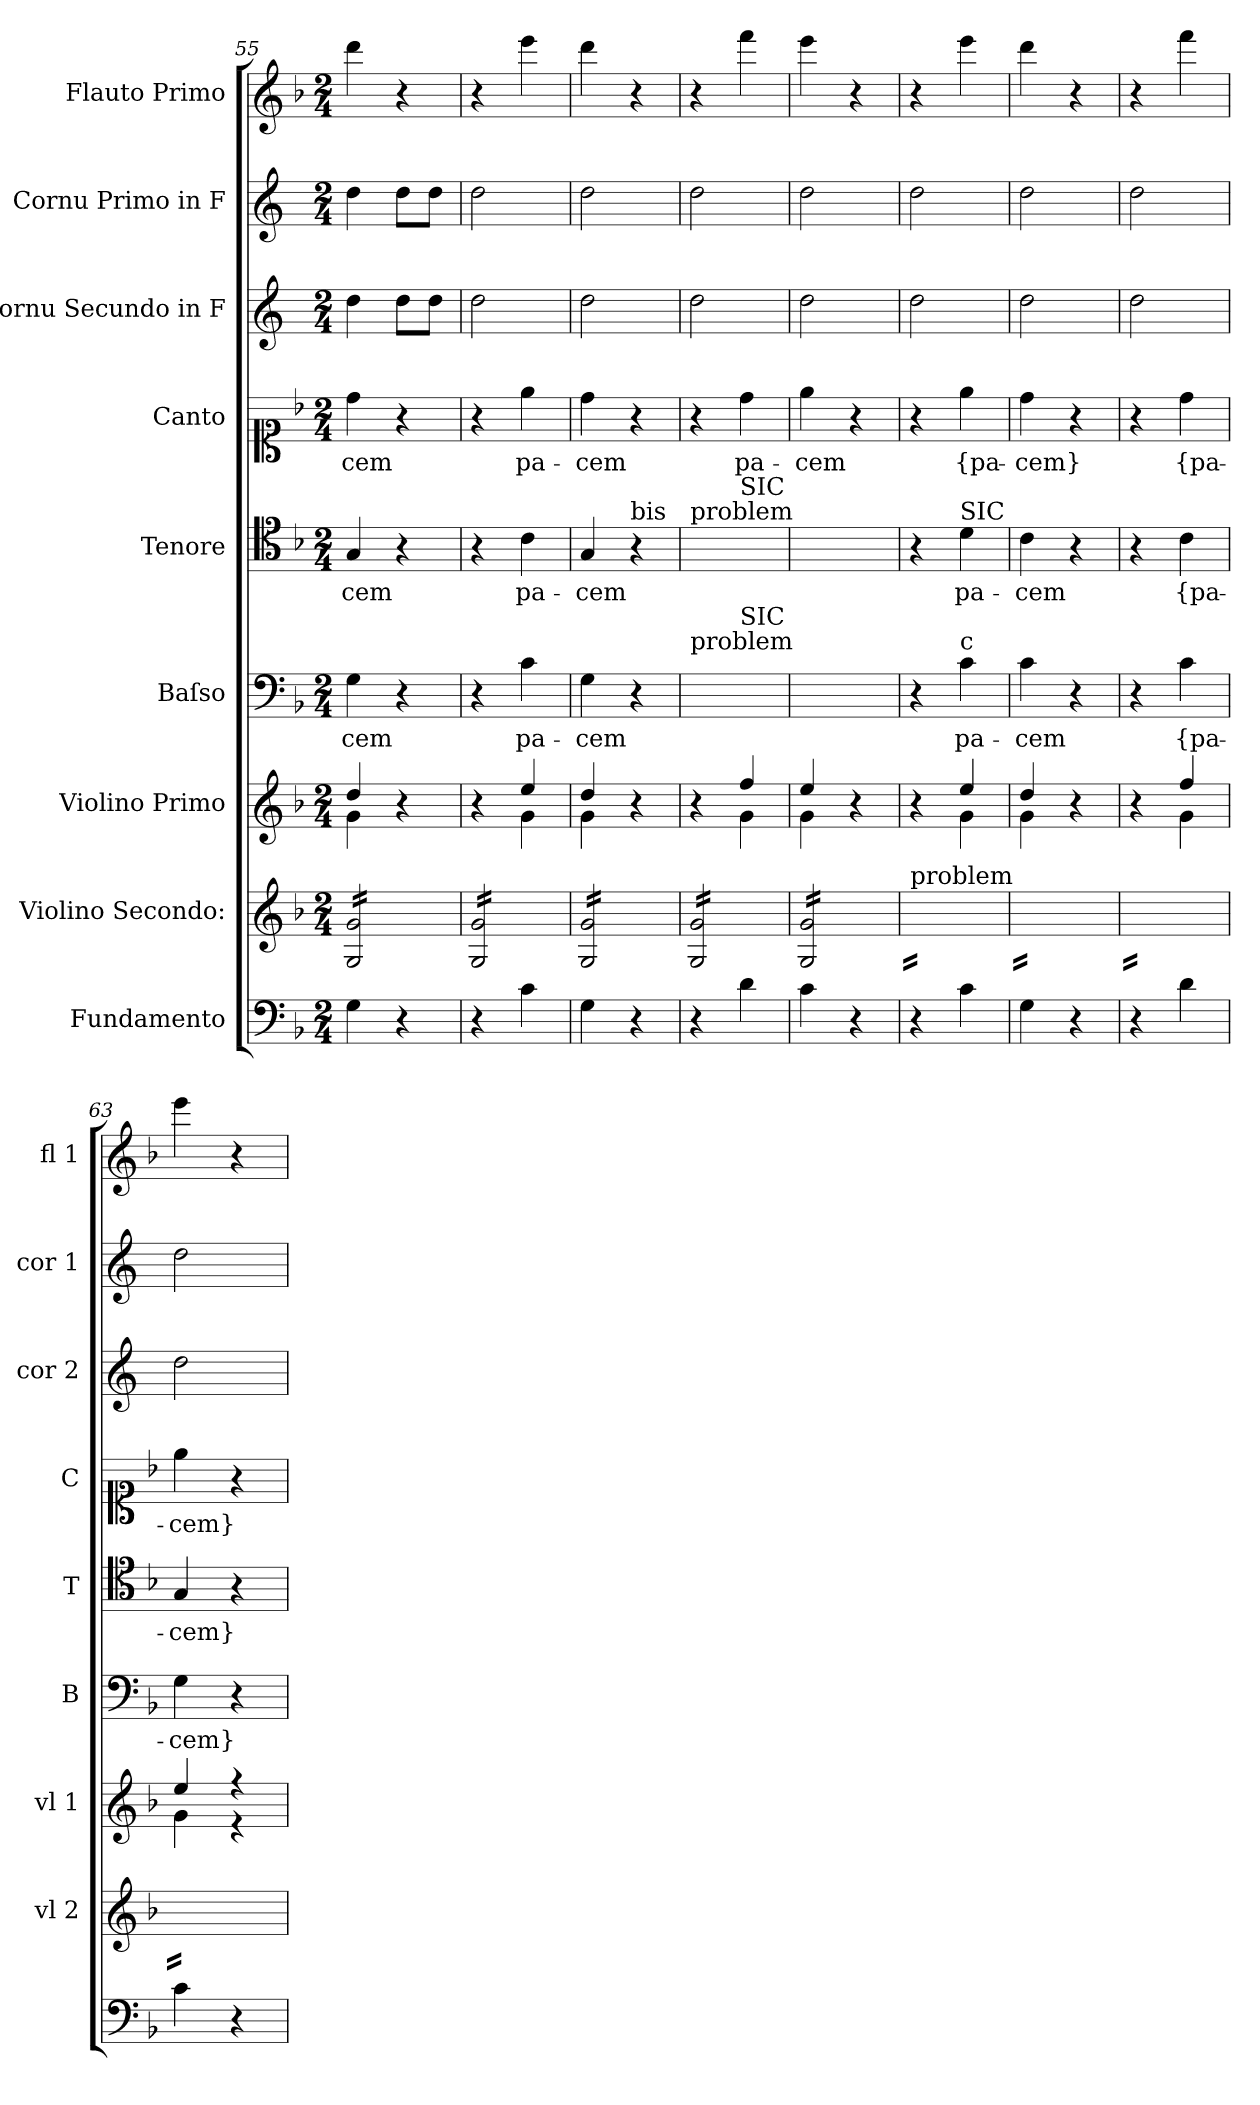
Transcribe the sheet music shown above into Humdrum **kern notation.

**kern	**kern	**kern	**kern	**text	**kern	**text	**kern	**text	**kern	**kern	**kern
*part9	*part8	*part7	*part6	*part6	*part5	*part5	*part4	*part4	*part3	*part2	*part1
*staff9	*staff8	*staff7	*staff6	*staff6	*staff5	*staff5	*staff4	*staff4	*staff3	*staff2	*staff1
*I"Fundamento	*I"Violino Secondo:	*I"Violino Primo	*I"Baſso	*	*I"Tenore	*	*I"Canto	*	*I"Cornu Secundo in F	*I"Cornu Primo in F	*I"Flauto Primo
*	*I'vl 2	*I'vl 1	*I'B	*	*I'T	*	*I'C	*	*I'cor 2	*I'cor 1	*I'fl 1
*clefF4	*clefG2	*clefG2	*clefF4	*	*clefC4	*	*clefC1	*	*clefG2	*clefG2	*clefG2
*	*	*	*	*	*	*	*	*	*ITrd4c7	*ITrd4c7	*
*k[b-]	*k[b-]	*k[b-]	*k[b-]	*	*k[b-]	*	*k[b-]	*	*k[b-]	*k[b-]	*k[b-]
*M2/4	*M2/4	*M2/4	*M2/4	*	*M2/4	*	*M2/4	*	*M2/4	*M2/4	*M2/4
=55	=55	=55	=55	=55	=55	=55	=55	=55	=55	=55	=55
*	*	*^	*	*	*	*	*	*	*	*	*
*	*tremolo	*	*	*	*	*	*	*	*	*	*	*
4G\	16G/ 16g/LL	4dd/	4g\	4G\	-cem	4G/	-cem	4dd\	-cem	4g\	4g\	4ddd\
.	16G/ 16g/	.	.	.	.	.	.	.	.	.	.	.
.	16G/ 16g/	.	.	.	.	.	.	.	.	.	.	.
.	16G/ 16g/	.	.	.	.	.	.	.	.	.	.	.
4r	16G/ 16g/	4r	4ryy	4r	.	4r	.	4r	.	8g\L	8g\L	4r
.	16G/ 16g/	.	.	.	.	.	.	.	.	.	.	.
.	16G/ 16g/	.	.	.	.	.	.	.	.	8g\J	8g\J	.
.	16G/ 16g/JJ	.	.	.	.	.	.	.	.	.	.	.
=56	=56	=56	=56	=56	=56	=56	=56	=56	=56	=56	=56	=56
4r	16G/ 16g/LL	4r	4ryy	4r	.	4r	.	4r	.	2g\	2g\	4r
.	16G/ 16g/	.	.	.	.	.	.	.	.	.	.	.
.	16G/ 16g/	.	.	.	.	.	.	.	.	.	.	.
.	16G/ 16g/	.	.	.	.	.	.	.	.	.	.	.
4c\	16G/ 16g/	4ee/	4g\	4c\	pa-	4c\	pa-	4ee\	pa-	.	.	4eee\
.	16G/ 16g/	.	.	.	.	.	.	.	.	.	.	.
.	16G/ 16g/	.	.	.	.	.	.	.	.	.	.	.
.	16G/ 16g/JJ	.	.	.	.	.	.	.	.	.	.	.
=57	=57	=57	=57	=57	=57	=57	=57	=57	=57	=57	=57	=57
4G\	16G/ 16g/LL	4dd/	4g\	4G\	-cem	4G/	-cem	4dd\	-cem	2g\	2g\	4ddd\
.	16G/ 16g/	.	.	.	.	.	.	.	.	.	.	.
.	16G/ 16g/	.	.	.	.	.	.	.	.	.	.	.
.	16G/ 16g/	.	.	.	.	.	.	.	.	.	.	.
!	!	!	!	!	!	!LO:TX:a:t=bis	!	!	!	!	!	!
4r	16G/ 16g/	4r	4ryy	4r	.	4r	.	4r	.	.	.	4r
.	16G/ 16g/	.	.	.	.	.	.	.	.	.	.	.
.	16G/ 16g/	.	.	.	.	.	.	.	.	.	.	.
.	16G/ 16g/JJ	.	.	.	.	.	.	.	.	.	.	.
=58	=58	=58	=58	=58	=58	=58	=58	=58	=58	=58	=58	=58
!	!	!	!	!	!	!LO:TX:a:t=problem	!	!	!	!	!	!
!	!	!	!	!LO:TX:a:t=problem	!	!	!	!	!	!	!	!
4r	16G/ 16g/LL	4r	4ryy	4ryy	.	4ryy	.	4r	.	2g\	2g\	4r
.	16G/ 16g/	.	.	.	.	.	.	.	.	.	.	.
.	16G/ 16g/	.	.	.	.	.	.	.	.	.	.	.
.	16G/ 16g/	.	.	.	.	.	.	.	.	.	.	.
!	!	!	!	!	!	!LO:TX:a:t=SIC	!	!	!	!	!	!
!	!	!	!	!LO:TX:a:t=SIC	!	!	!	!	!	!	!	!
4d\	16G/ 16g/	4ff/	4g\	4c\yy	pa-	4c\yy	pa-	4dd\	pa-	.	.	4fff\
.	16G/ 16g/	.	.	.	.	.	.	.	.	.	.	.
.	16G/ 16g/	.	.	.	.	.	.	.	.	.	.	.
.	16G/ 16g/JJ	.	.	.	.	.	.	.	.	.	.	.
=59	=59	=59	=59	=59	=59	=59	=59	=59	=59	=59	=59	=59
4c\	16G/ 16g/LL	4ee/	4g\	4G\yy	-cem	4G/yy	-cem	4ee\	-cem	2g\	2g\	4eee\
.	16G/ 16g/	.	.	.	.	.	.	.	.	.	.	.
.	16G/ 16g/	.	.	.	.	.	.	.	.	.	.	.
.	16G/ 16g/	.	.	.	.	.	.	.	.	.	.	.
4r	16G/ 16g/	4r	4ryy	4ryy	.	4ryy	.	4r	.	.	.	4r
.	16G/ 16g/	.	.	.	.	.	.	.	.	.	.	.
.	16G/ 16g/	.	.	.	.	.	.	.	.	.	.	.
.	16G/ 16g/JJ	.	.	.	.	.	.	.	.	.	.	.
=60	=60	=60	=60	=60	=60	=60	=60	=60	=60	=60	=60	=60
!	!LO:TX:a:t=problem	!	!	!	!	!	!	!	!	!	!	!
4r	16Gyy/ 16gyy/LL	4r	4ryy	4r	.	4r	.	4r	.	2g\	2g\	4r
.	16Gyy/ 16gyy/	.	.	.	.	.	.	.	.	.	.	.
.	16Gyy/ 16gyy/	.	.	.	.	.	.	.	.	.	.	.
.	16Gyy/ 16gyy/	.	.	.	.	.	.	.	.	.	.	.
!	!	!	!	!	!	!LO:TX:a:t=SIC	!	!	!	!	!	!
!	!	!	!	!LO:TX:a:t=c	!	!	!	!	!	!	!	!
4c\	16Gyy/ 16gyy/	4ee/	4g\	4c\	pa-	4d\	pa-	4ee\	{pa-	.	.	4eee\
.	16Gyy/ 16gyy/	.	.	.	.	.	.	.	.	.	.	.
.	16Gyy/ 16gyy/	.	.	.	.	.	.	.	.	.	.	.
.	16Gyy/ 16gyy/JJ	.	.	.	.	.	.	.	.	.	.	.
=61	=61	=61	=61	=61	=61	=61	=61	=61	=61	=61	=61	=61
4G\	16Gyy/ 16gyy/LL	4dd/	4g\	4c\	-cem	4c\	-cem	4dd\	-cem}	2g\	2g\	4ddd\
.	16Gyy/ 16gyy/	.	.	.	.	.	.	.	.	.	.	.
.	16Gyy/ 16gyy/	.	.	.	.	.	.	.	.	.	.	.
.	16Gyy/ 16gyy/	.	.	.	.	.	.	.	.	.	.	.
4r	16Gyy/ 16gyy/	4r	4ryy	4r	.	4r	.	4r	.	.	.	4r
.	16Gyy/ 16gyy/	.	.	.	.	.	.	.	.	.	.	.
.	16Gyy/ 16gyy/	.	.	.	.	.	.	.	.	.	.	.
.	16Gyy/ 16gyy/JJ	.	.	.	.	.	.	.	.	.	.	.
=62	=62	=62	=62	=62	=62	=62	=62	=62	=62	=62	=62	=62
4r	16Gyy/ 16gyy/LL	4r	4ryy	4r	.	4r	.	4r	.	2g\	2g\	4r
.	16Gyy/ 16gyy/	.	.	.	.	.	.	.	.	.	.	.
.	16Gyy/ 16gyy/	.	.	.	.	.	.	.	.	.	.	.
.	16Gyy/ 16gyy/	.	.	.	.	.	.	.	.	.	.	.
4d\	16Gyy/ 16gyy/	4ff/	4g\	4c\	{pa-	4c\	{pa-	4dd\	{pa-	.	.	4fff\
.	16Gyy/ 16gyy/	.	.	.	.	.	.	.	.	.	.	.
.	16Gyy/ 16gyy/	.	.	.	.	.	.	.	.	.	.	.
.	16Gyy/ 16gyy/JJ	.	.	.	.	.	.	.	.	.	.	.
=63	=63	=63	=63	=63	=63	=63	=63	=63	=63	=63	=63	=63
4c\	16Gyy/ 16gyy/LL	4ee/	4g\	4G\	-cem}	4G/	-cem}	4ee\	-cem}	2g\	2g\	4eee\
.	16Gyy/ 16gyy/	.	.	.	.	.	.	.	.	.	.	.
.	16Gyy/ 16gyy/	.	.	.	.	.	.	.	.	.	.	.
.	16Gyy/ 16gyy/	.	.	.	.	.	.	.	.	.	.	.
4r	16Gyy/ 16gyy/	4r	4r	4r	.	4r	.	4r	.	.	.	4r
.	16Gyy/ 16gyy/	.	.	.	.	.	.	.	.	.	.	.
.	16Gyy/ 16gyy/	.	.	.	.	.	.	.	.	.	.	.
.	16Gyy/ 16gyy/JJ	.	.	.	.	.	.	.	.	.	.	.
*	*Xtremolo	*	*	*	*	*	*	*	*	*	*	*
*	*	*v	*v	*	*	*	*	*	*	*	*	*
=	=	=	=	=	=	=	=	=	=	=	=
*-	*-	*-	*-	*-	*-	*-	*-	*-	*-	*-	*-
